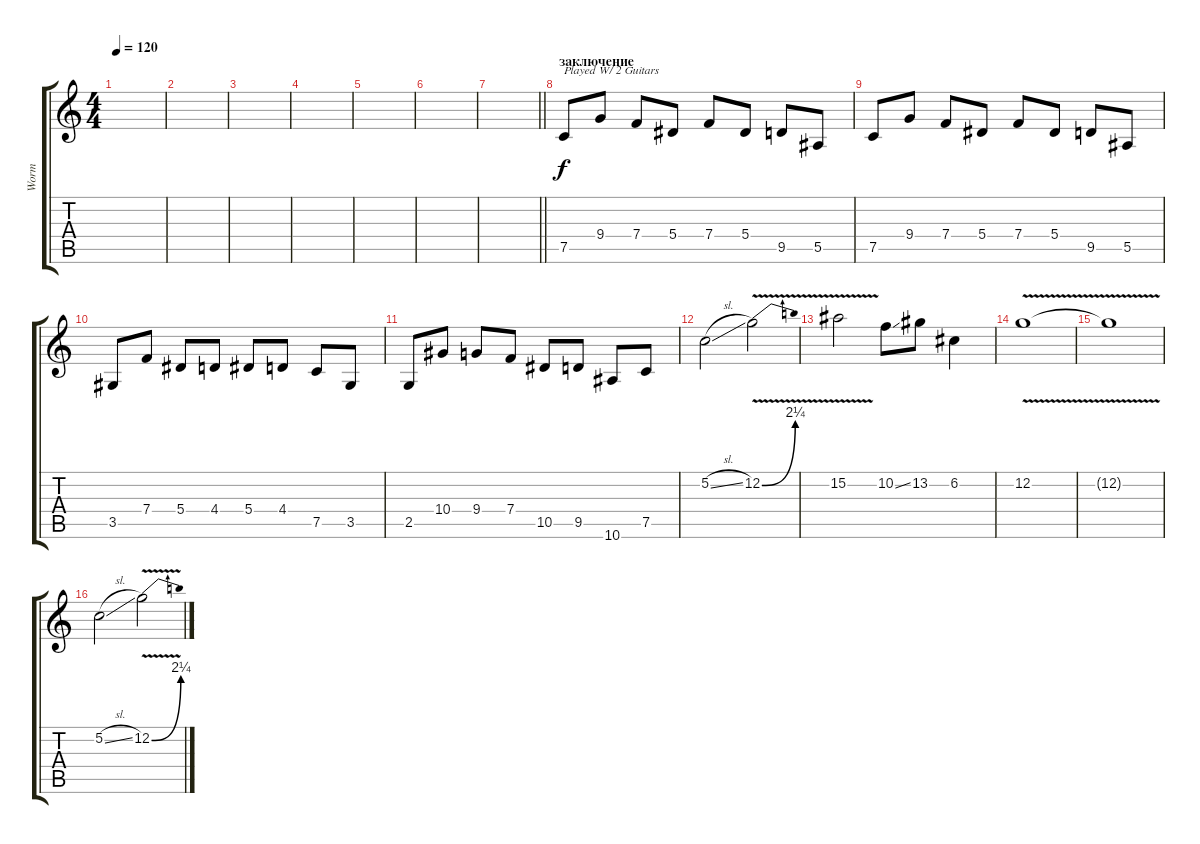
\track ("Worm" "Worm") {instrument overdrivenguitar}
\staff {score tabs}
\tuning (C4 G3 Eb3 Bb2 F2 C2) {hide}
\ts (4 4)
\tempo 120
\clef g2
\ks c
|
|
|
|
|
|
\barLineRight lightlight
|
\section ("" "заключение")
7.5.8{txt "Played W/ 2 Guitars"} 9.4.8 7.4.8 5.4.8 7.4.8 5.4.8 9.5.8 5.5.8 |
7.5.8 9.4.8 7.4.8 5.4.8 7.4.8 5.4.8 9.5.8 5.5.8 |
3.5.8 7.4.8 5.4.8 4.4.8 5.4.8 4.4.8 7.5.8 3.5.8 |
2.5.8 10.4.8 9.4.8 7.4.8 10.5.8 9.5.8 10.6.8 7.5.8 |
5.2{sl}.2 12.2{be (bend 0 0 60 9) v}.2 |
15.2{v}.2 10.2{ss}.8 13.2.8 6.2.4 |
12.2{v}.1 |
12.2{t}.1 |
5.2{sl}.2 12.2{be (bend 0 0 60 9) v}.2
